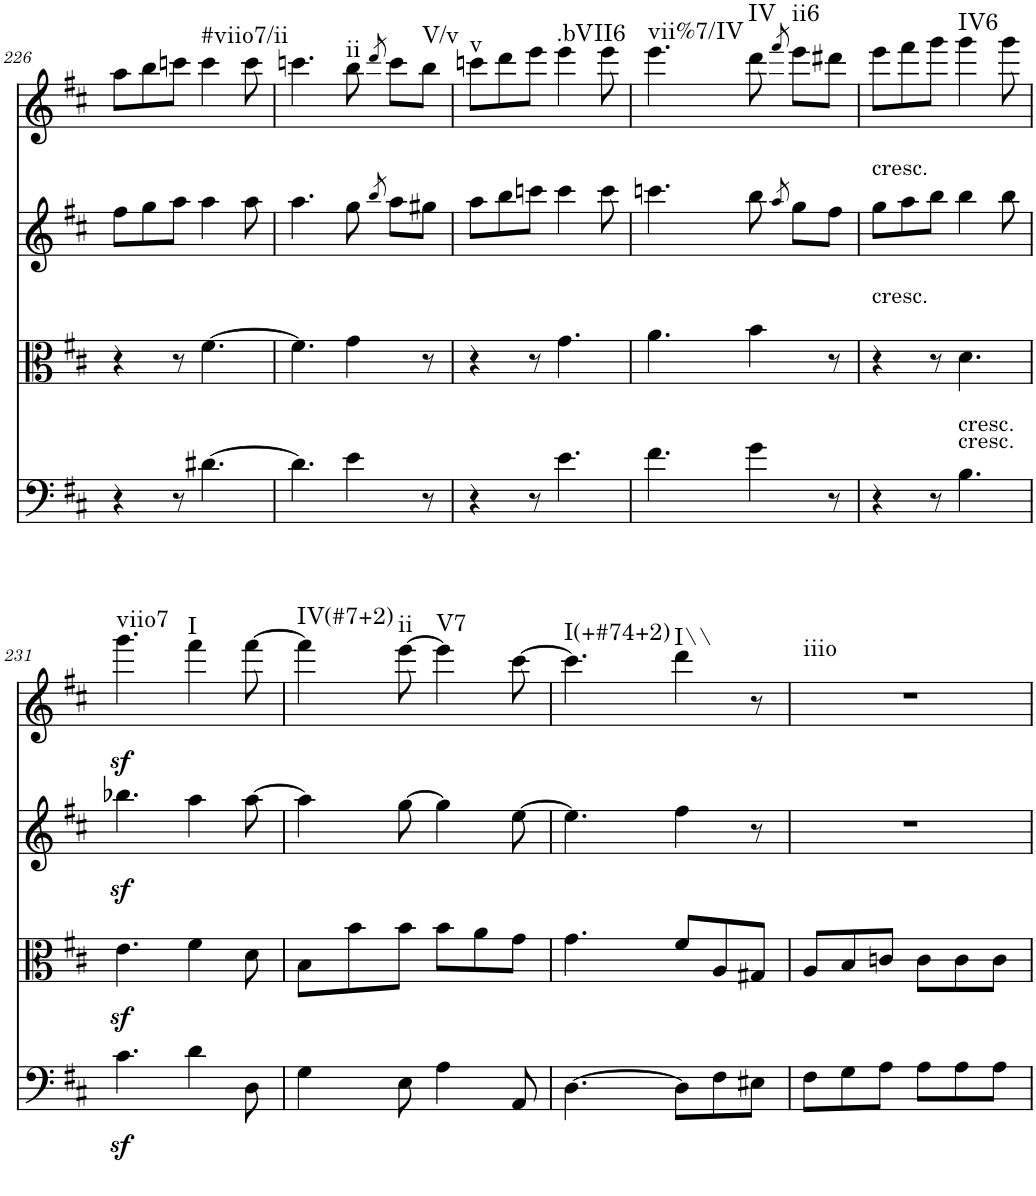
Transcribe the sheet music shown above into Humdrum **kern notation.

**kern	**kern	**kern	**kern	**dynam	**harte
*part4	*part3	*part2	*part1	*part1	*part1
*staff4	*staff3	*staff2	*staff1	*staff1	*
*I"Violoncello	*I"Viola	*I"Violin II	*I"Violin I	*	*
*I'Vc	*I'Vla	*I'Vln	*I'Vln	*	*
!!LO:PB:g=z
*clefF4	*clefC3	*clefG2	*clefG2	*	*
*k[f#c#]	*k[f#c#]	*k[f#c#]	*k[f#c#]	*	*
*M6/8	*M6/8	*M6/8	*M6/8	*	*
=226	=226	=226	=226	=226	=226
4r	4r	8ff#\L	8aa\L	.	.
.	.	8gg\	8bb\	.	.
8r	8r	8aa\J	8cccn\J	.	.
!	!	!	!	!	!LO:H:kt=#viio7/ii
[4.d#X\	[4.f#\	4aa\	4ccc\	.	N
.	.	8aa\	8ccc\	.	.
=227	=227	=227	=227	=227	=227
4.d#\]	4.f#\]	4.aa\	4.cccn\	.	.
!	!	!	!	!	!LO:H:kt=ii
4e\	4g\	8gg\	8bb\	.	N
.	.	8qbb/	8qddd/	.	.
.	.	8aa\L	8ccc\L	.	.
!	!	!	!	!	!LO:H:kt=V/v
8r	8r	8gg#X\J	8bb\J	.	N
=228	=228	=228	=228	=228	=228
!	!	!	!	!	!LO:H:kt=v
4r	4r	8aa\L	8cccn\L	.	N
.	.	8bb\	8ddd\	.	.
8r	8r	8cccn\J	8eee\J	.	.
!	!	!	!	!	!LO:H:kt=.bVII6
4.e\	4.g\	4ccc\	4eee\	.	N
.	.	8ccc\	8eee\	.	.
=229	=229	=229	=229	=229	=229
!	!	!	!	!	!LO:H:kt=vii%7/IV
4.f#\	4.a\	4.cccn\	4.eee\	.	N
!	!	!	!	!	!LO:H:kt=IV
4g\	4b\	8bb\	8ddd\	.	N
.	.	8qaa/	8qfff#/	.	.
!	!	!	!	!	!LO:H:kt=ii6
.	.	8gg\L	8eee\L	.	N
8r	8r	8ff#\J	8ddd#X\J	.	.
=230	=230	=230	=230	=230	=230
!	!	!	!LO:TX:b:t=cresc.	!	!
!	!	!LO:TX:b:t=cresc.	!	!	!
4r	4r	8gg\L	8eee\L	.	.
.	.	8aa\	8fff#\	.	.
8r	8r	8bb\J	8ggg\J	.	.
!	!LO:TX:b:t=cresc.	!	!	!	!
!LO:TX:a:t=cresc.	!	!	!	!	!LO:H:kt=IV6
4.B\	4.d\	4bb\	4ggg\	.	N
.	.	8bb\	8ggg\	.	.
!!LO:LB:g=z
=231	=231	=231	=231	=231	=231
!	!	!	!	!LO:DY:b	!LO:H:kt=viio7
4.c#z<\	4.ez<\	4.bb-Xz<\	4.ggg\	sf	N
!	!	!	!	!	!LO:H:kt=I
4d\	4f#\	4aa\	4fff#\	.	N
8D\	8d\	[8aa\	[8fff#\	.	.
=232	=232	=232	=232	=232	=232
!	!	!	!	!	!LO:H:kt=IV(#7+2)
4G\	8B\L	4aa\]	4fff#\]	.	N
.	8b\	.	.	.	.
!	!	!	!	!	!LO:H:kt=ii
8E\	8b\J	[8gg\	[8eee\	.	N
!	!	!	!	!	!LO:H:kt=V7
4A\	8b\L	4gg\]	4eee\]	.	N
.	8a\	.	.	.	.
8AA/	8g\J	[8ee\	[8ccc#\	.	.
=233	=233	=233	=233	=233	=233
!	!	!	!	!	!LO:H:kt=I(+#74+2)
[4.D\	4.g\	4.ee\]	4.ccc#\]	.	N
!	!	!	!	!	!LO:H:kt=I\\
8D\L]	8f#/L	4ff#\	4ddd\	.	N
8F#\	8A/	.	.	.	.
8E#X\J	8G#X/J	8r	8r	.	.
=234	=234	=234	=234	=234	=234
!	!	!	!	!	!LO:H:kt=iiio
8F#\L	8A/L	2.r	2.r	.	N
8G\	8B/	.	.	.	.
8A\J	8cn/J	.	.	.	.
8A\L	8c\L	.	.	.	.
8A\	8c\	.	.	.	.
8A\J	8c\J	.	.	.	.
=	=	=	=	=	=
*-	*-	*-	*-	*-	*-
